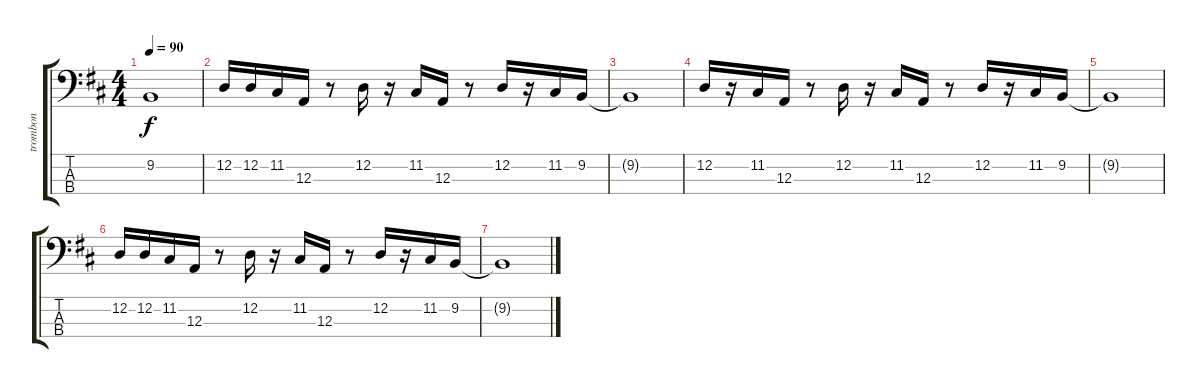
\track ("trombon" "trombon") {instrument trombone}
\staff {score tabs}
\tuning (G2 D2 A1 E1) {hide}
\ts (4 4)
\tempo 90
\clef f4
\ks bminor
9.2{t}.1{dy f} |
12.2.16 12.2.16 11.2.16 12.3.16 r.8 12.2.16 r.16 11.2.16 12.3.16 r.8 12.2.16 r.16 11.2.16 9.2.16 |
9.2{t}.1 |
12.2.16 r.16 11.2.16 12.3.16 r.8 12.2.16 r.16 11.2.16 12.3.16 r.8 12.2.16 r.16 11.2.16 9.2.16 |
9.2{t}.1 |
12.2.16 12.2.16 11.2.16 12.3.16 r.8 12.2.16 r.16 11.2.16 12.3.16 r.8 12.2.16 r.16 11.2.16 9.2.16 |
9.2{t}.1
